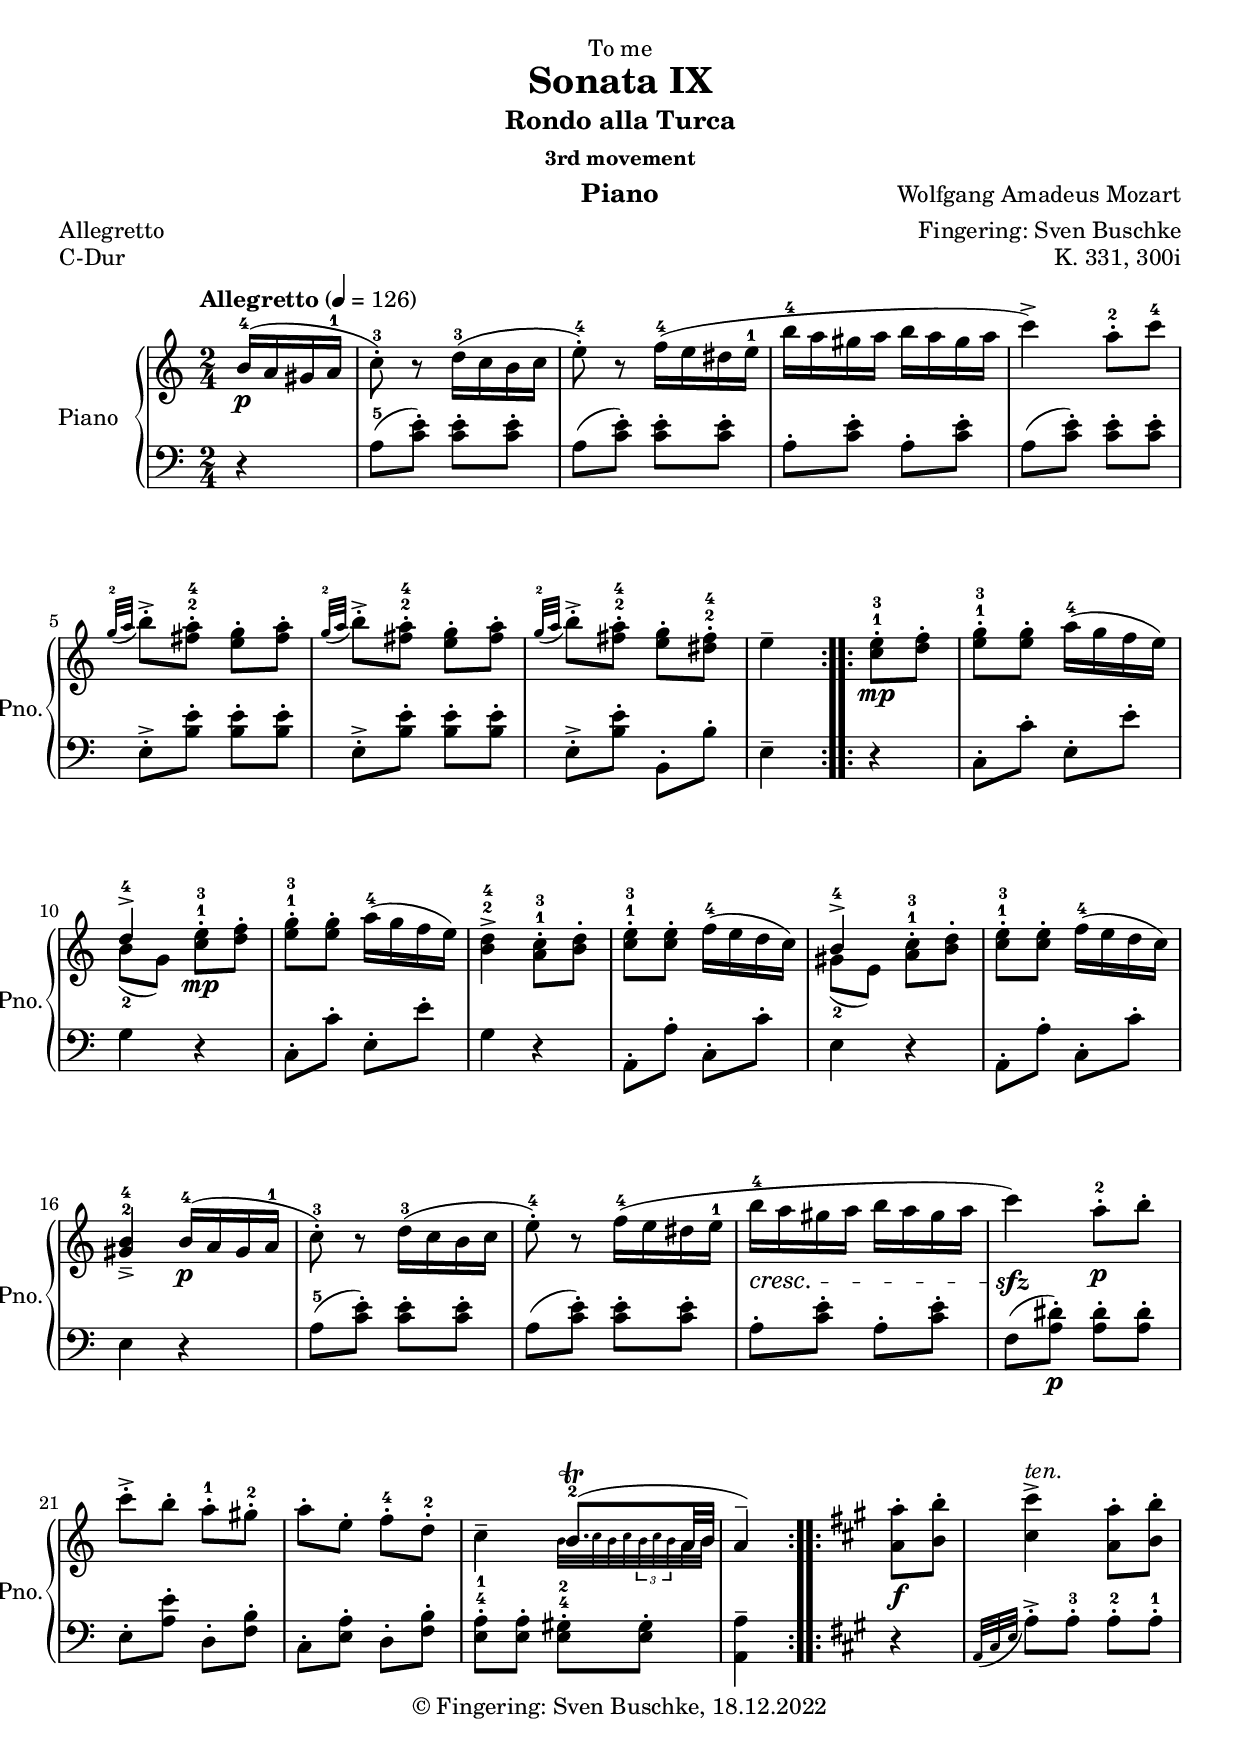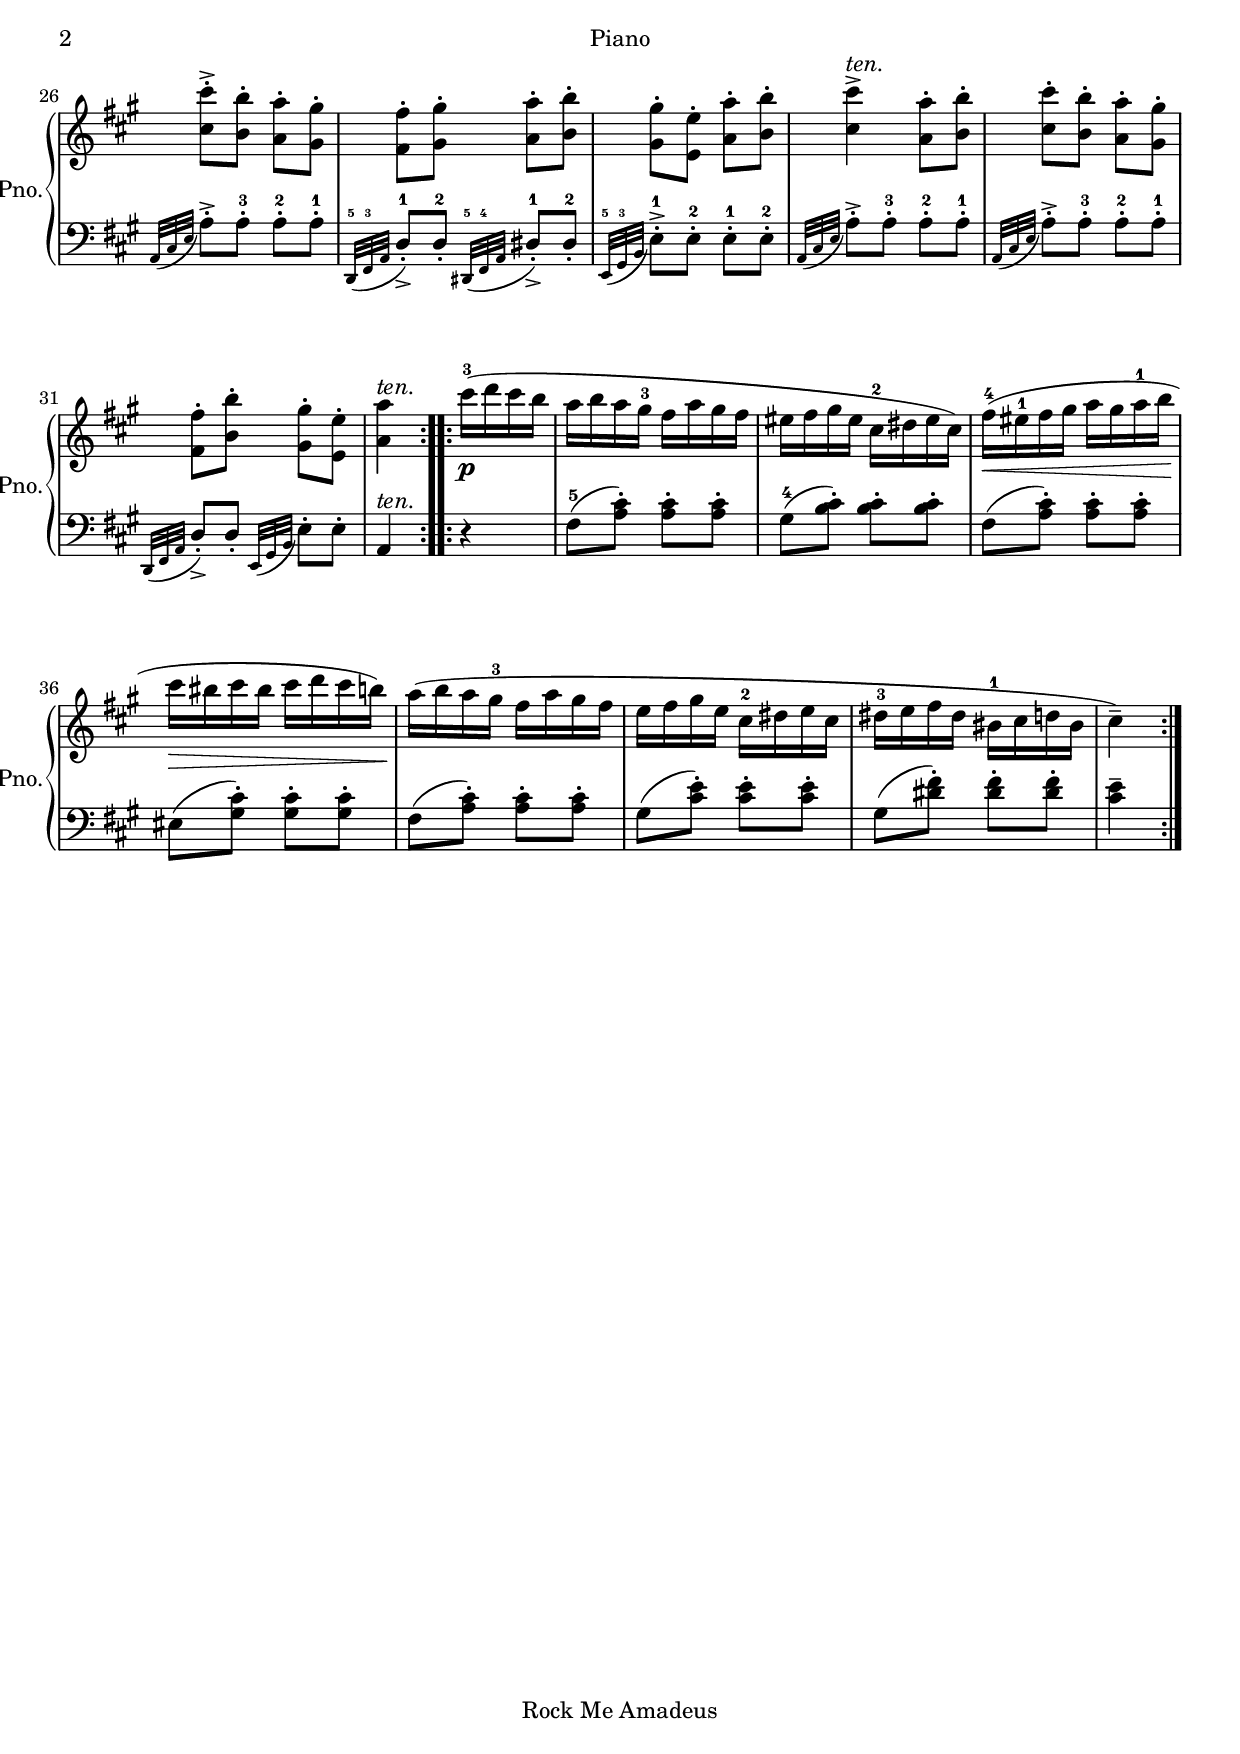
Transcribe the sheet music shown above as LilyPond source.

\version "2.22.2"
\language "english"

\include "articulate.ly"

\header {
  dedication = "To me"
  title = "Sonata IX"
  subtitle = ""
  subsubtitle = ""
  instrument = "Piano"
  composer = "Wolfgang Amadeus Mozart"
  arranger = "Fingering: Sven Buschke"
  poet = ""
  meter = ""
  piece = ""
  opus = "K. 331, 300i"
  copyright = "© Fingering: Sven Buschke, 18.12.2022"
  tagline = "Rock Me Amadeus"
}

\paper {
  #(set-paper-size "a4")
}

\layout {
  \context {
    \Voice
    \consists "Melody_engraver"
    \override Stem #'neutral-direction = #'()
  }
}

%%%%%%%%%%%%%%%%%%%%%%%%%%%%%%%%%
% 1st movement: Andante grazioso
%%%%%%%%%%%%%%%%%%%%%%%%%%%%%%%%%

globalA = {
  \key c \major
  \time 4/4
  \tempo "Andante grazioso" 4=100
}

scoreARight = \relative c'' {
  \globalA
  % Music follows here.

}

scoreALeft = \relative c' {
  \globalA
  % Music follows here.

}

% \bookpart {
%   \score {
%     \new PianoStaff \with {
%       instrumentName = "Piano"
%       shortInstrumentName = "Pno."
%     } <<
%       \new Staff = "right" \with {
%         midiInstrument = "acoustic grand"
%       } \scoreARight
%       \new Staff = "left" \with {
%         midiInstrument = "acoustic grand"
%       } { \clef bass \scoreALeft }
%     >>
%     \layout { }
%     \midi { }
%   }
% }


%%%%%%%%%%%%%%%%%%%%%%%%%%%%%%%%%
% 2nd movement: Menuetto
%%%%%%%%%%%%%%%%%%%%%%%%%%%%%%%%%

globalB = {
  \key c \major
  \time 4/4
  \tempo "Andante grazioso" 4=100
}

scoreBRight = \relative c'' {
  \globalB
  % Music follows here.

}

scoreBLeft	 = \relative c' {
  \globalB
  % Music follows here.

}

% \bookpart {
%   \score {
%     \new PianoStaff \with {
%       instrumentName = "Piano"
%       shortInstrumentName = "Pno."
%     } <<
%       \new Staff = "right" \with {
%         midiInstrument = "acoustic grand"
%       } \scoreBRight
%       \new Staff = "left" \with {
%         midiInstrument = "acoustic grand"
%       } { \clef bass \scoreBLeft }
%     >>
%     \layout { }
%     \midi { }
%   }
% }

%%%%%%%%%%%%%%%%%%%%%%%%%%%%%%%%%
% 3rd movement: Alla turca
%%%%%%%%%%%%%%%%%%%%%%%%%%%%%%%%%

globalC = {
  \key c \major
  \time 2/4
  \tempo "Allegretto" 4=126
}

scoreCRightA = \relative c'' {
  \globalC
  \set fingeringOrientations = #'(up)
  % Music follows here.
  \partial 4
  b16-4\p( a gs a-1|
  c8-.-3) r d16-3( c b c|
  e8-.-4) r f16-4( e ds e-1|
  b'-4 a gs a b a gs a|
  c4->) a8-.-2 c-4|
  \appoggiatura {g32-2 a} b8-.-> <fs-2 a-4>-. <e g>-. <fs a>-.|
  \appoggiatura {g32-2 a} b8-.-> <fs-2 a-4>-. <e g>-. <fs a>-.|
  \appoggiatura {g32-2 a} b8-.-> <fs-2 a-4>-. <e g>-. <ds-2 fs-4>-.|
  e4--
}

scoreCRightB = \relative c'' {
  \set fingeringOrientations = #'(up)
  % Music follows here.
  \partial 4
  <c-1 e-3>8-.\mp <d f>-.|
  <e-1 g-3>-. <e g>-. a16-4( g f e)|
  <<{d4->-4}\\{b8-2( g)}>>  <c-1 e-3>8-.\mp <d f>-.|
  <e-1 g-3>-. <e g>-. a16-4( g f e)|
  <b-2 d-4>4-> <a-1 c-.-3>8 <b d-.>|
  <c-1 e-3-.> <c e-.> f16-4( e d c)|
  <<{b4->-4}\\{gs8-2( e)}>> <a-1 c-.-3>8 <b d-.>|
  <c-1 e-3-.> <c e-.> f16-4( e d c)|
  <gs---2 b->-4>4 b16-4\p( a gs a-1|
  c8-.-3) r d16-3( c b c|
  e8-.-4) r f16-4( e ds e-1|
  b'\cresc-4 a gs a b a gs a|
  c4\sfz) a8-.-2\p b-.|
  c->-. b-. a-.-1 gs-.-2|
  a-. e-. f-.-4 d-.-2|
  c4-- <<{b8.\trill-2( a32 b| a4--)}\\{\magnifyMusic 0.63 {b32 c b c \tuplet 3/2 { b c b } a32 b|s4}}>>|
}

scoreCRightC = \relative c'' {
  \set fingeringOrientations = #'(up)
  % Music follows here.
  \key a \major
  \partial 4
  <a a'>8-.\f <b b'>-.|
  <cs cs'>4->^\markup {\italic ten.} <a a'>8-. <b b'>-.|
  <cs cs'>->-. <b b'>-. <a a'>-. <gs gs'>-.|
  <fs fs'>-. <gs gs'>-. <a a'>-. <b b'>-.|
  <gs gs'>-. <e e'>-. <a a'>-. <b b'>-.|
  <cs cs'>4->^\markup {\italic ten.} <a a'>8-. <b b'>-.|
  <cs cs'>-. <b b'>-. <a a'>-. <gs gs'>-.|
  <fs fs'>-. <b b'>-. <gs gs'>-. <e e'>-.|
  <a a'>4^\markup {\italic ten.}
}

scoreCRightD = \relative c'' {
  \set fingeringOrientations = #'(up)
  % Music follows here.
  \partial 4
  cs'16\p-3( d cs b|
  a b a gs-3 fs a gs fs|
  es fs gs es cs-2 ds es cs)|
  fs\<-4( es-1 fs gs a gs a-1 b|
  cs\> bs cs bs cs d cs b)|
  a\!( b a gs-3 fs a gs fs|
  e fs gs e cs-2 ds e cs|
  ds-3 e fs ds bs-1 cs d bs|
  cs4--)
}

scoreCRightE = \relative c'' {
  \set fingeringOrientations = #'(up)
  % Music follows here.
}

scoreCRightF = \relative c'' {
  \set fingeringOrientations = #'(up)
  % Music follows here.
}

scoreCRightG = \relative c'' {
  \set fingeringOrientations = #'(up)
  % Music follows here.
}

scoreCRightH = \relative c'' {
  \set fingeringOrientations = #'(up)
  % Music follows here.
}

scoreCRightI = \relative c'' {
  \set fingeringOrientations = #'(up)
  % Music follows here.
}

scoreCRightJ = \relative c'' {
  \set fingeringOrientations = #'(up)
  % Music follows here.
}


scoreCLeftA = \relative c' {
  \globalC
  \set fingeringOrientations = #'(up)
  % Music follows here.
  r4|
  a8-5( <c e>8-.) 8-. 8-.
  a( <c e>8-.) 8-. 8-.
  a-. <c e>8-. a-. <c e>-.
  a( <c e>8-.) 8-. 8-.
  e,-.-> <b' e>8-. 8-. 8-.
  e,-.-> <b' e>8-. 8-. 8-.
  e,-.-> <b' e>8-. b,-. b'8-.
  e,4--
}

scoreCLeftB = \relative c' {
  \set fingeringOrientations = #'(up)
  % Music follows here.
  \partial 4
  r4|
  c,8-. c'-. e,-. e'-.|
  g,4 r|
  c,8-. c'-. e,-. e'-.|
  g,4 r|
  a,8-. a'-. c,-. c'-.|
  e,4 r|
  a,8-. a'-. c,-. c'-.|
  e,4 r|
  a8-5( <c e>8-.) 8-. 8-.|
  a( <c e>8-.) 8-. 8-.|
  a-. <c e>8-. a-. <c e>-.|
  f,( <a ds-.>\p) <a ds-.> <a ds-.>|
  e-. <a e'-.> d,-. <f b-.>|
  c-. <e a-.> d-. <f b-.>
  <e-4 a-.-1> <e a-.> <e-4 gs-.-2> <e gs-.>|
  <a, a'-->4
}

scoreCLeftC = \relative c' {
  \set fingeringOrientations = #'(up)
  % Music follows here.
  \key a \major
  \partial 4
  r4|
  \appoggiatura {a,32 cs e} a8-.-> a-.-3 a-.-2 a-.-1
  \appoggiatura {a,32 cs e} a8-.-> a-.-3 a-.-2 a-.-1
  \appoggiatura {d,,32-5 fs-3 a} d8->-.-1 d-.-2 \appoggiatura {ds,32-5 fs-4 a} ds8->-.-1 ds-.-2
  \appoggiatura {e,32-5 gs-3 b} e8->-.-1 e-.-2 e-.-1 e-.-2
  \appoggiatura {a,32 cs e} a8-.-> a-.-3 a-.-2 a-.-1
  \appoggiatura {a,32 cs e} a8-.-> a-.-3 a-.-2 a-.-1
  \appoggiatura {d,,32 fs a} d8-.-> d-. \appoggiatura {e,32 gs b} e8-. e-.
  a,4^\markup {\italic ten.}
}

scoreCLeftD = \relative c' {
  \set fingeringOrientations = #'(up)
  % Music follows here.
  \partial 4
  r4|
  fs,8-5( <a cs>-.) <a cs>-. <a cs>-.|
  gs-4( <b cs>-.) <b cs>-. <b cs>-.|
  fs8( <a cs>-.) <a cs>-. <a cs>-.|
  es8( <gs cs>-.) <gs cs>-. <gs cs>-.|
  fs8( <a cs>-.) <a cs>-. <a cs>-.|
  gs8( <cs e>-.) <cs e>-. <cs e>-.|
  gs8( <ds' fs>-.) <ds fs>-. <ds fs>-.|
  <cs e>4--
}

scoreCLeftE = \relative c' {
  \set fingeringOrientations = #'(up)
  % Music follows here.
}

scoreCLeftF = \relative c' {
  \set fingeringOrientations = #'(up)
  % Music follows here.
}

scoreCLeftG = \relative c' {
  \set fingeringOrientations = #'(up)
  % Music follows here.
}

scoreCLeftH = \relative c' {
  \set fingeringOrientations = #'(up)
  % Music follows here.
}

scoreCLeftI = \relative c' {
  \set fingeringOrientations = #'(up)
  % Music follows here.
}

scoreCLeftJ = \relative c' {
  \set fingeringOrientations = #'(up)
  % Music follows here.
}

claveC = \new DrumStaff {\drummode { \globalC <<{hh8 cl hh cl}\\{bd4 sn}>>}}

scoreC =     \new PianoStaff \with {
  instrumentName = "Piano"
  shortInstrumentName = "Pno."
} <<
  \new Staff = "right" \with {
    midiInstrument = "acoustic grand"
  } {\repeat volta 2 {\scoreCRightA}
    \repeat volta 2 {\scoreCRightB}
    \repeat volta 2 {\scoreCRightC}
    \repeat volta 2 {\scoreCRightD}
    \repeat volta 2 {\scoreCRightE}
    \repeat volta 2 {\scoreCRightF}
    \repeat volta 2 {\scoreCRightG}
    \repeat volta 2 {\scoreCRightH}
    \repeat volta 2 {\scoreCRightI}
    \repeat volta 2 {\scoreCRightJ}}
  \new Staff = "left" \with {
    midiInstrument = "acoustic grand"
  } { \clef bass {\repeat volta 2 {\scoreCLeftA}
    \repeat volta 2 {\scoreCLeftB}
    \repeat volta 2 {\scoreCLeftC}
    \repeat volta 2 {\scoreCLeftD}
    \repeat volta 2 {\scoreCLeftE}
    \repeat volta 2 {\scoreCLeftF}
    \repeat volta 2 {\scoreCLeftG}
    \repeat volta 2 {\scoreCLeftH}
    \repeat volta 2 {\scoreCLeftI}
    \repeat volta 2 {\scoreCLeftJ}
  } }
>>


\bookpart {
\header {
%  dedication = "NN"
%  title = "Sonata IX"
  subtitle = "Rondo alla Turca"
 subsubtitle = "3rd movement"
%  instrument = "Piano"
%  composer = "Wolfgang Amadeus Mozart"
%  arranger = "Sven Buschke"
%  poet = "NN"
  meter = "Allegretto"
  piece = "C-Dur"
%  opus = "K. 331, 300i"
%  copyright = "Sven Buschke"
%  tagline = "NN"
}

  \score {
    {
      %      \claveC
      \scoreC
    }
    \layout { }
    %    \midi { }
  }
  \score {
    \unfoldRepeats{
      {
        \claveC
        \articulate <<
          \scoreC
        >>
      }
    }
    %    \layout { }
    \midi { }
  }
}
